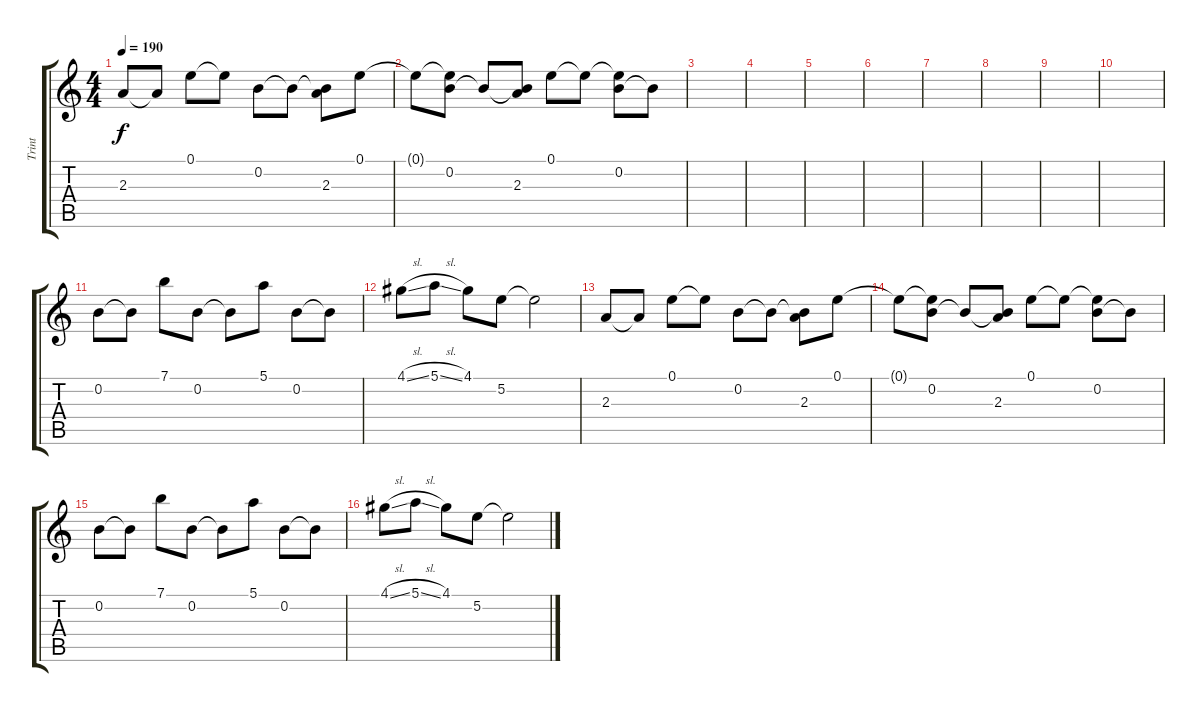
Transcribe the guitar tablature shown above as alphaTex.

\track ("Trint" "Trint") {instrument acousticguitarsteel}
\staff {score tabs}
\tuning (E4 B3 G3 D3 A2 E2) {hide}
\ts (4 4)
\tempo 190
\clef g2
\ks c
2.3.8{dy f} 2.3{t}.8 0.1.8 0.1{t}.8 0.2.8 0.2{t}.8 (0.2{t} 2.3).8 0.1.8 |
0.1{t}.8 (0.1{t} 0.2).8 0.2{t}.8 (0.2{t} 2.3).8 0.1.8 0.1{t}.8 (0.1{t} 0.2).8 0.2{t}.8 |
|
|
|
|
|
|
|
|
0.2.8 0.2{t}.8 7.1.8 0.2.8 0.2{t}.8 5.1.8 0.2.8 0.2{t}.8 |
4.1{sl}.8 5.1{sl}.8 4.1.8 5.2.8 5.2{t}.2 |
2.3.8 2.3{t}.8 0.1.8 0.1{t}.8 0.2.8 0.2{t}.8 (0.2{t} 2.3).8 0.1.8 |
0.1{t}.8 (0.1{t} 0.2).8 0.2{t}.8 (0.2{t} 2.3).8 0.1.8 0.1{t}.8 (0.1{t} 0.2).8 0.2{t}.8 |
0.2.8 0.2{t}.8 7.1.8 0.2.8 0.2{t}.8 5.1.8 0.2.8 0.2{t}.8 |
4.1{sl}.8 5.1{sl}.8 4.1.8 5.2.8 5.2{t}.2
